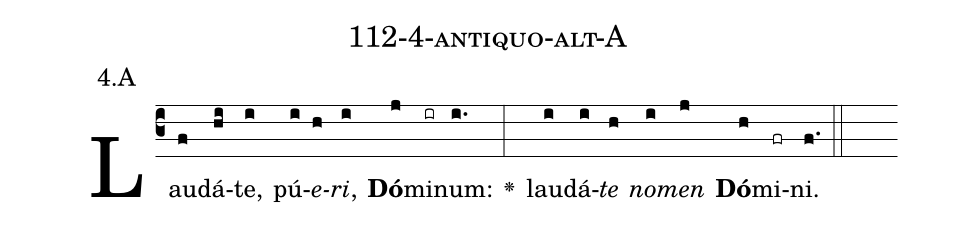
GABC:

name: 112-4-antiquo-alt-A;
annotation: 4.A;
%%
(c3)Lau(f)dá(hi)te,(i) pú(i)<i>e</i>(h)<i>ri</i>,(i) <b>Dó</b>(j)mi(ir)num:(i.) <v>\greheightstar</v>(:) lau(i)dá(i)<i>te</i>(h) <i>no</i>(i)<i>men</i>(j) <b>Dó</b>(h)mi(fr)ni.(f.) (::)


%E(i) u(h) o(i) u(j) a(h) e.(f.) (::)
